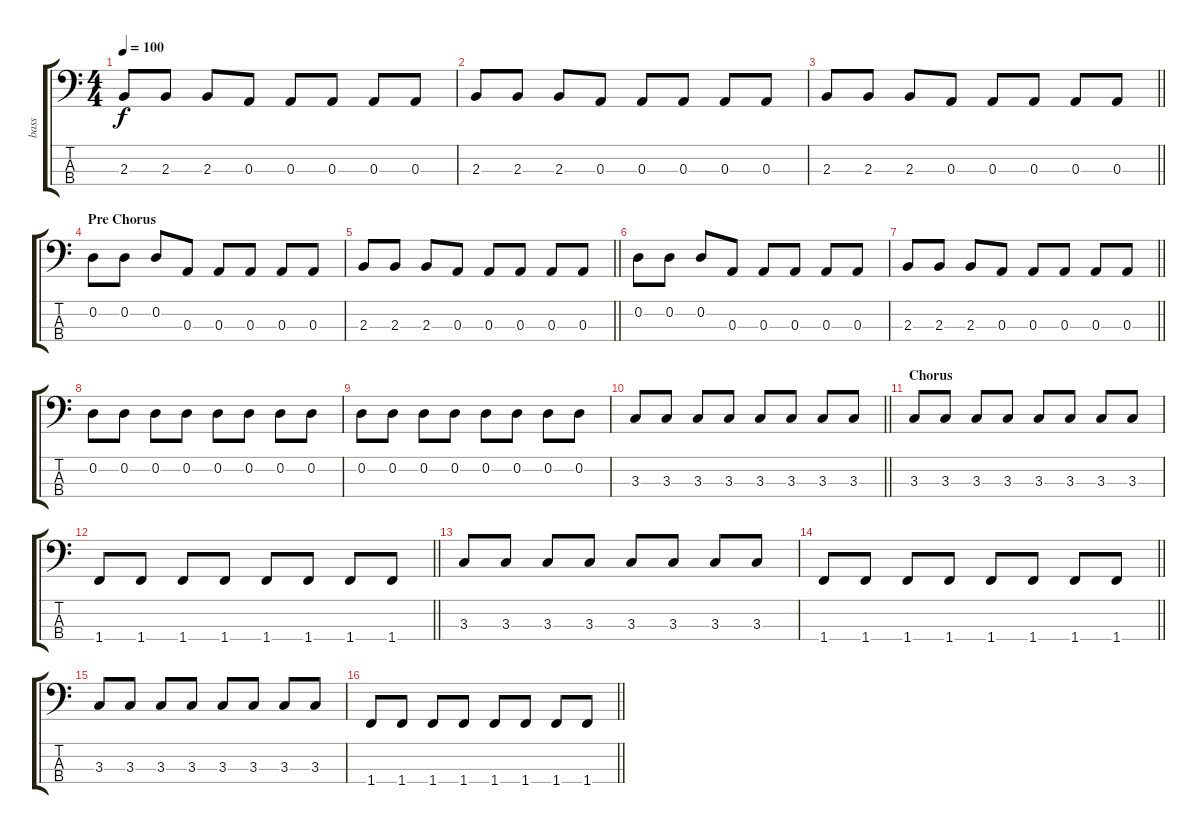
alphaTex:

\track ("bass" "bass") {instrument electricbassfinger}
\staff {score tabs}
\tuning (G2 D2 A1 E1) {hide}
\ts (4 4)
\tempo 100
\clef f4
\ks c
2.3.8{dy f} 2.3.8 2.3.8 0.3.8 0.3.8 0.3.8 0.3.8 0.3.8 |
2.3.8 2.3.8 2.3.8 0.3.8 0.3.8 0.3.8 0.3.8 0.3.8 |
\barLineRight lightlight
2.3.8 2.3.8 2.3.8 0.3.8 0.3.8 0.3.8 0.3.8 0.3.8 |
\section ("" "Pre Chorus")
0.2.8 0.2.8 0.2.8 0.3.8 0.3.8 0.3.8 0.3.8 0.3.8 |
\barLineRight lightlight
2.3.8 2.3.8 2.3.8 0.3.8 0.3.8 0.3.8 0.3.8 0.3.8 |
0.2.8 0.2.8 0.2.8 0.3.8 0.3.8 0.3.8 0.3.8 0.3.8 |
\barLineRight lightlight
2.3.8 2.3.8 2.3.8 0.3.8 0.3.8 0.3.8 0.3.8 0.3.8 |
0.2.8 0.2.8 0.2.8 0.2.8 0.2.8 0.2.8 0.2.8 0.2.8 |
0.2.8 0.2.8 0.2.8 0.2.8 0.2.8 0.2.8 0.2.8 0.2.8 |
\barLineRight lightlight
3.3.8 3.3.8 3.3.8 3.3.8 3.3.8 3.3.8 3.3.8 3.3.8 |
\section ("" "Chorus")
3.3.8 3.3.8 3.3.8 3.3.8 3.3.8 3.3.8 3.3.8 3.3.8 |
\barLineRight lightlight
1.4.8 1.4.8 1.4.8 1.4.8 1.4.8 1.4.8 1.4.8 1.4.8 |
3.3.8 3.3.8 3.3.8 3.3.8 3.3.8 3.3.8 3.3.8 3.3.8 |
\barLineRight lightlight
1.4.8 1.4.8 1.4.8 1.4.8 1.4.8 1.4.8 1.4.8 1.4.8 |
3.3.8 3.3.8 3.3.8 3.3.8 3.3.8 3.3.8 3.3.8 3.3.8 |
\barLineRight lightlight
1.4.8 1.4.8 1.4.8 1.4.8 1.4.8 1.4.8 1.4.8 1.4.8
